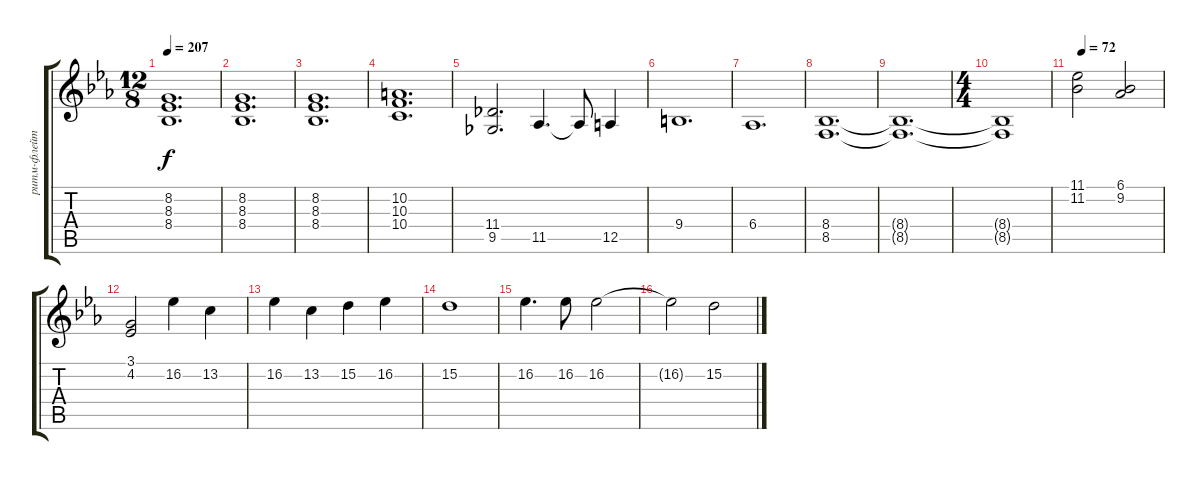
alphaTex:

\track ("ритм-флейта" "ритм-флейт") {instrument flute}
\staff {score tabs}
\tuning (E4 B3 G3 D3 A2 E2) {hide}
\ts (12 8)
\tempo 207
\clef g2
\ks eb
(8.2 8.3 8.4).1{d dy f} |
(8.2 8.3 8.4).1{d} |
(8.2 8.3 8.4).1{d} |
(10.2 10.3 10.4).1{d} |
(11.4 9.5).2{d} 11.5.4{d} 11.5{t}.8 12.5.4 |
9.4.1{d} |
6.4.1{d} |
(8.4 8.5).1{d} |
(8.4{t} 8.5{t}).1{d} |
\ts (4 4)
(8.4{t} 8.5{t}).1 |
\tempo (72 0.0625)
(11.1 11.2).2 (6.1 9.2).2 |
(3.1 4.2).2 16.2.4 13.2.4 |
16.2.4 13.2.4 15.2.4 16.2.4 |
15.2.1 |
16.2.4{d} 16.2.8 16.2.2 |
16.2{t}.2 15.2.2
